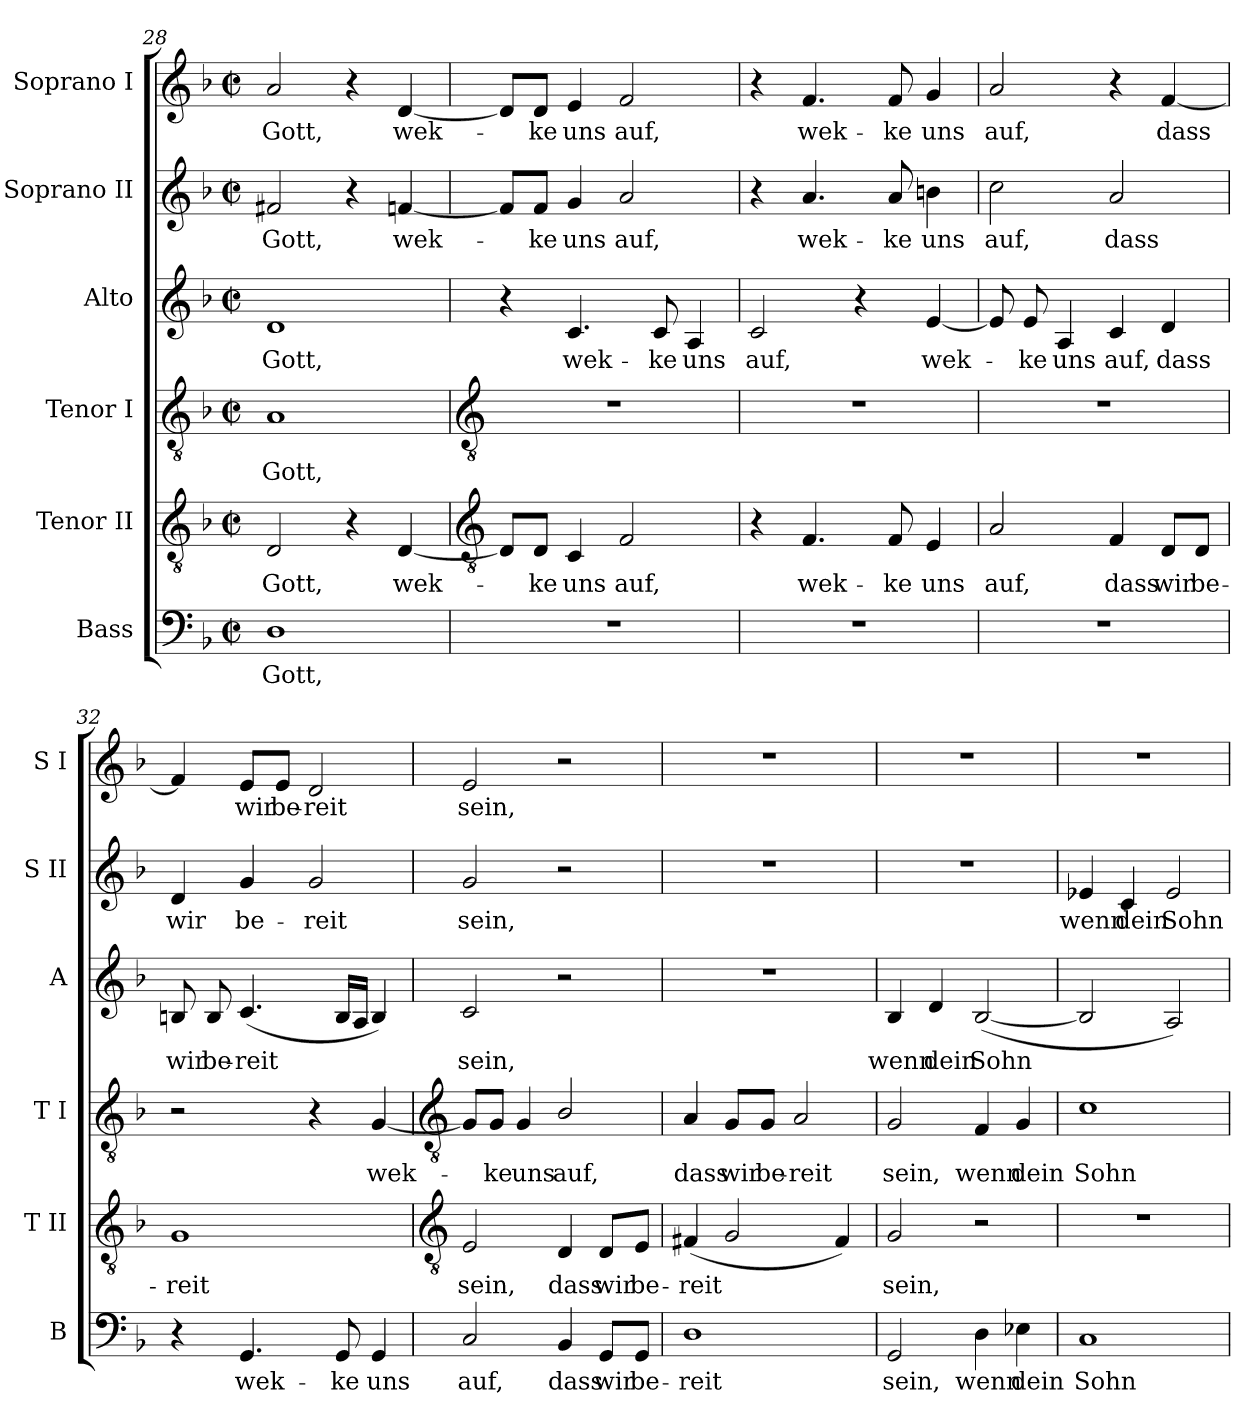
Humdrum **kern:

**kern	**text	**kern	**text	**kern	**text	**kern	**text	**kern	**text	**kern	**text
*part6	*part6	*part5	*part5	*part4	*part4	*part3	*part3	*part2	*part2	*part1	*part1
*staff6	*staff6	*staff5	*staff5	*staff4	*staff4	*staff3	*staff3	*staff2	*staff2	*staff1	*staff1
*I"Bass	*	*I"Tenor II	*	*I"Tenor I	*	*I"Alto	*	*I"Soprano II	*	*I"Soprano I	*
*I'B	*	*I'T II	*	*I'T I	*	*I'A	*	*I'S II	*	*I'S I	*
*clefF4	*	*clefGv2	*	*clefGv2	*	*clefG2	*	*clefG2	*	*clefG2	*
*k[b-]	*	*k[b-]	*	*k[b-]	*	*k[b-]	*	*k[b-]	*	*k[b-]	*
*F:	*	*F:	*	*F:	*	*F:	*	*F:	*	*F:	*
*M2/2	*	*M2/2	*	*M2/2	*	*M2/2	*	*M2/2	*	*M2/2	*
*met(c|)	*	*met(c|)	*	*met(c|)	*	*met(c|)	*	*met(c|)	*	*met(c|)	*
=28	=28	=28	=28	=28	=28	=28	=28	=28	=28	=28	=28
!	!LO:LY:b	!	!LO:LY:b	!	!LO:LY:b	!	!LO:LY:b	!	!LO:LY:b	!	!LO:LY:b
1D	Gott,	2D	Gott,	1A	Gott,	1d	Gott,	2f#X	Gott,	2a	Gott,
.	.	4r	.	.	.	.	.	4r	.	4r	.
!	!	!	!LO:LY:b	!	!	!	!	!	!LO:LY:b	!	!LO:LY:b
.	.	[4D	wek-	.	.	.	.	[4fn	wek-	[4d	wek-
!!LO:LB:g=z
=29	=29	=29	=29	=29	=29	=29	=29	=29	=29	=29	=29
*	*	*clefGv2	*	*clefGv2	*	*	*	*	*	*	*
1r	.	8D/L]	.	1r	.	4r	.	8f/L]	.	8d/L]	.
!	!	!	!LO:LY:b	!	!	!	!	!	!LO:LY:b	!	!LO:LY:b
.	.	8D/J	ke	.	.	.	.	8f/J	ke	8d/J	ke
!	!	!	!LO:LY:b	!	!	!	!LO:LY:b	!	!LO:LY:b	!	!LO:LY:b
.	.	4C	uns	.	.	4.c	wek-	4g	uns	4e	uns
!	!	!	!LO:LY:b	!	!	!	!	!	!LO:LY:b	!	!LO:LY:b
.	.	2F	auf,	.	.	.	.	2a	auf,	2f	auf,
!	!	!	!	!	!	!	!LO:LY:b	!	!	!	!
.	.	.	.	.	.	8c	-ke	.	.	.	.
!	!	!	!	!	!	!	!LO:LY:b	!	!	!	!
.	.	.	.	.	.	4A	uns	.	.	.	.
=30	=30	=30	=30	=30	=30	=30	=30	=30	=30	=30	=30
!	!	!	!	!	!	!	!LO:LY:b	!	!	!	!
1r	.	4r	.	1r	.	2c	auf,	4r	.	4r	.
!	!	!	!LO:LY:b	!	!	!	!	!	!LO:LY:b	!	!LO:LY:b
.	.	4.F	wek-	.	.	.	.	4.a	wek-	4.f	wek-
.	.	.	.	.	.	4r	.	.	.	.	.
!	!	!	!LO:LY:b	!	!	!	!	!	!LO:LY:b	!	!LO:LY:b
.	.	8F	-ke	.	.	.	.	8a	-ke	8f	-ke
!	!	!	!LO:LY:b	!	!	!	!LO:LY:b	!	!LO:LY:b	!	!LO:LY:b
.	.	4E	uns	.	.	[4e	wek-	4bn	uns	4g	uns
=31	=31	=31	=31	=31	=31	=31	=31	=31	=31	=31	=31
!	!	!	!LO:LY:b	!	!	!	!	!	!LO:LY:b	!	!LO:LY:b
1r	.	2A	auf,	1r	.	8e]	.	2cc	auf,	2a	auf,
!	!	!	!	!	!	!	!LO:LY:b	!	!	!	!
.	.	.	.	.	.	8e	ke	.	.	.	.
!	!	!	!	!	!	!	!LO:LY:b	!	!	!	!
.	.	.	.	.	.	4A	uns	.	.	.	.
!	!	!	!LO:LY:b	!	!	!	!LO:LY:b	!	!LO:LY:b	!	!
.	.	4F	dass	.	.	4c	auf,	2a	dass	4r	.
!	!	!	!LO:LY:b	!	!	!	!LO:LY:b	!	!	!	!LO:LY:b
.	.	8D/L	wir	.	.	4d	dass	.	.	[4f	dass
!	!	!	!LO:LY:b	!	!	!	!	!	!	!	!
.	.	8D/J	be-	.	.	.	.	.	.	.	.
=32	=32	=32	=32	=32	=32	=32	=32	=32	=32	=32	=32
!	!	!	!LO:LY:b	!	!	!	!LO:LY:b	!	!LO:LY:b	!	!
4r	.	1G	-reit	2r	.	8Bn	wir	4d	wir	4f]	.
!	!	!	!	!	!	!	!LO:LY:b	!	!	!	!
.	.	.	.	.	.	8B	be-	.	.	.	.
!	!LO:LY:b	!	!	!	!	!	!LO:LY:b	!	!LO:LY:b	!	!LO:LY:b
4.GG	wek-	.	.	.	.	(<4.c	-reit	4g	be-	8e/L	wir
!	!	!	!	!	!	!	!	!	!	!	!LO:LY:b
.	.	.	.	.	.	.	.	.	.	8e/J	be-
!	!	!	!	!	!	!	!	!	!LO:LY:b	!	!LO:LY:b
.	.	.	.	4r	.	.	.	2g	-reit	2d	-reit
!	!LO:LY:b	!	!	!	!	!	!	!	!	!	!
8GG	-ke	.	.	.	.	16BLL	.	.	.	.	.
.	.	.	.	.	.	16AJJ	.	.	.	.	.
!	!LO:LY:b	!	!	!	!LO:LY:b	!	!	!	!	!	!
4GG	uns	.	.	[4G	wek-	4B)	.	.	.	.	.
!!LO:LB:g=z
=33	=33	=33	=33	=33	=33	=33	=33	=33	=33	=33	=33
*	*	*clefGv2	*	*clefGv2	*	*	*	*	*	*	*
!	!LO:LY:b	!	!LO:LY:b	!	!	!	!LO:LY:b	!	!LO:LY:b	!	!LO:LY:b
2C	auf,	2E	sein,	8G/L]	.	2c	sein,	2g	sein,	2e	sein,
!	!	!	!	!	!LO:LY:b	!	!	!	!	!	!
.	.	.	.	8G/J	ke	.	.	.	.	.	.
!	!	!	!	!	!LO:LY:b	!	!	!	!	!	!
.	.	.	.	4G	uns	.	.	.	.	.	.
!	!LO:LY:b	!	!LO:LY:b	!	!LO:LY:b	!	!	!	!	!	!
4BB-	dass	4D	dass	2B-/	auf,	2r	.	2r	.	2r	.
!	!LO:LY:b	!	!LO:LY:b	!	!	!	!	!	!	!	!
8GG/L	wir	8D/L	wir	.	.	.	.	.	.	.	.
!	!LO:LY:b	!	!LO:LY:b	!	!	!	!	!	!	!	!
8GG/J	be-	8E/J	be-	.	.	.	.	.	.	.	.
=34	=34	=34	=34	=34	=34	=34	=34	=34	=34	=34	=34
!	!LO:LY:b	!	!LO:LY:b	!	!LO:LY:b	!	!	!	!	!	!
1D	-reit	(<4F#X	-reit	4A	dass	1r	.	1r	.	1r	.
!	!	!	!	!	!LO:LY:b	!	!	!	!	!	!
.	.	2G	.	8G/L	wir	.	.	.	.	.	.
!	!	!	!	!	!LO:LY:b	!	!	!	!	!	!
.	.	.	.	8G/J	be-	.	.	.	.	.	.
!	!	!	!	!	!LO:LY:b	!	!	!	!	!	!
.	.	.	.	2A	-reit	.	.	.	.	.	.
.	.	4F#)	.	.	.	.	.	.	.	.	.
=35	=35	=35	=35	=35	=35	=35	=35	=35	=35	=35	=35
!	!LO:LY:b	!	!LO:LY:b	!	!LO:LY:b	!	!LO:LY:b	!	!	!	!
2GG	sein,	2G	sein,	2G	sein,	4B-	wenn	1r	.	1r	.
!	!	!	!	!	!	!	!LO:LY:b	!	!	!	!
.	.	.	.	.	.	4d	dein	.	.	.	.
!	!LO:LY:b	!	!	!	!LO:LY:b	!	!LO:LY:b	!	!	!	!
4D	wenn	2r	.	4F	wenn	(<[2B-	Sohn	.	.	.	.
!	!LO:LY:b	!	!	!	!LO:LY:b	!	!	!	!	!	!
4E-X	dein	.	.	4G	dein	.	.	.	.	.	.
=36	=36	=36	=36	=36	=36	=36	=36	=36	=36	=36	=36
!	!LO:LY:b	!	!	!	!LO:LY:b	!	!	!	!LO:LY:b	!	!
1C	Sohn	1r	.	1c	Sohn	2B-]	.	4e-X	wenn	1r	.
!	!	!	!	!	!	!	!	!	!LO:LY:b	!	!
.	.	.	.	.	.	.	.	4c	dein	.	.
!	!	!	!	!	!	!	!	!	!LO:LY:b	!	!
.	.	.	.	.	.	2A)	.	2e-	Sohn	.	.
=	=	=	=	=	=	=	=	=	=	=	=
*-	*-	*-	*-	*-	*-	*-	*-	*-	*-	*-	*-
